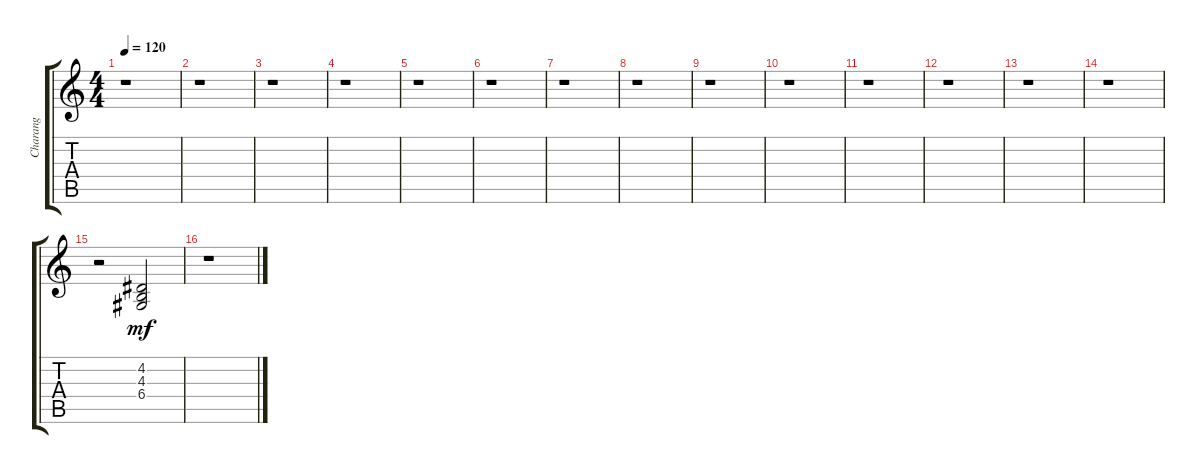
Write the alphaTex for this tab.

\track ("Charang   " "Charang   ") {instrument lead5charang}
\staff {score tabs}
\tuning (E4 B3 G3 D3 A2 E2) {hide}
\ts (4 4)
\tempo 120
\clef g2
\ks c
r.1{dy f} |
r.1 |
r.1 |
r.1 |
r.1 |
r.1 |
r.1 |
r.1 |
r.1 |
r.1 |
r.1 |
r.1 |
r.1 |
r.1 |
r.2 (4.2 4.3 6.4).2{dy mf} |
r.1
